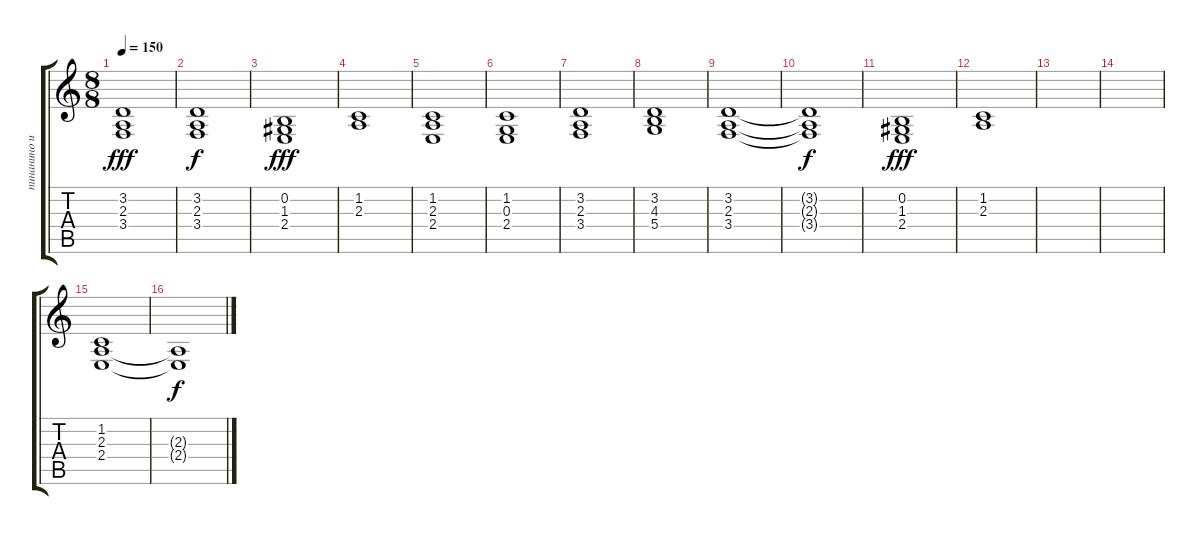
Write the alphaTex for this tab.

\track ("пинанино или акодинон" "пинанино и") {instrument electricpiano1}
\staff {score tabs}
\tuning (E4 B3 G3 D3 A2 E2) {hide}
\ts (8 8)
\tempo 150
\clef g2
\ks c
(3.2 2.3 3.4).1{dy fff} |
(3.2 2.3 3.4).1{dy f} |
(0.2 1.3 2.4).1{dy fff} |
(1.2 2.3).1 |
(1.2 2.3 2.4).1 |
(1.2 0.3 2.4).1 |
(3.2 2.3 3.4).1 |
(3.2 4.3 5.4).1 |
(3.2 2.3 3.4).1 |
(3.2{t} 2.3{t} 3.4{t}).1{dy f} |
(0.2 1.3 2.4).1{dy fff} |
(1.2 2.3).1 |
|
|
(1.2 2.3 2.4).1 |
(2.3{t} 2.4{t}).1{dy f}
